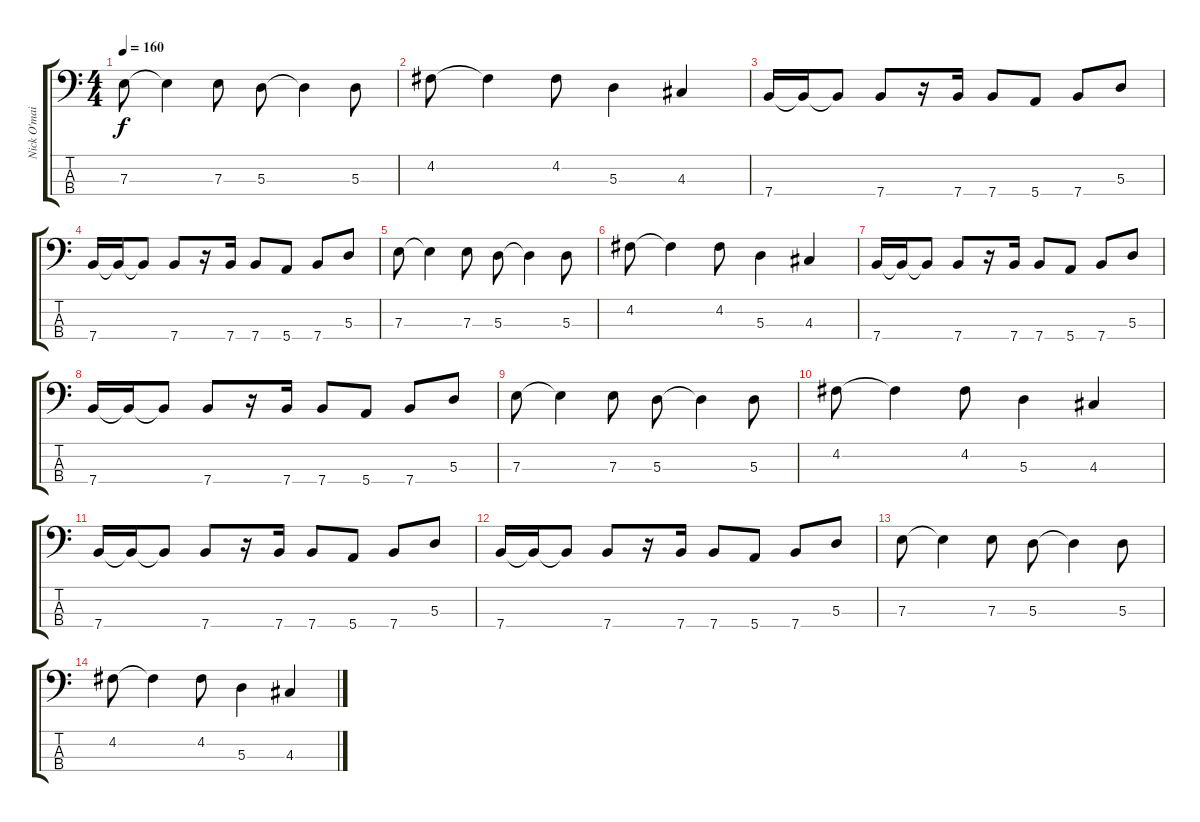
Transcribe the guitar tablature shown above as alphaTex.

\track ("Nick O'maily" "Nick O'mai") {instrument electricbasspick}
\staff {score tabs}
\tuning (G2 D2 A1 E1) {hide}
\ts (4 4)
\tempo 160
\clef f4
\ks c
7.3.8{dy f} 7.3{t}.4 7.3.8 5.3.8 5.3{t}.4 5.3.8 |
4.2.8 4.2{t}.4 4.2.8 5.3.4 4.3.4 |
7.4.16 7.4{t}.16 7.4{t}.8 7.4.8 r.16 7.4.16 7.4.8 5.4.8 7.4.8 5.3.8 |
7.4.16 7.4{t}.16 7.4{t}.8 7.4.8 r.16 7.4.16 7.4.8 5.4.8 7.4.8 5.3.8 |
7.3.8 7.3{t}.4 7.3.8 5.3.8 5.3{t}.4 5.3.8 |
4.2.8 4.2{t}.4 4.2.8 5.3.4 4.3.4 |
7.4.16 7.4{t}.16 7.4{t}.8 7.4.8 r.16 7.4.16 7.4.8 5.4.8 7.4.8 5.3.8 |
7.4.16 7.4{t}.16 7.4{t}.8 7.4.8 r.16 7.4.16 7.4.8 5.4.8 7.4.8 5.3.8 |
7.3.8 7.3{t}.4 7.3.8 5.3.8 5.3{t}.4 5.3.8 |
4.2.8 4.2{t}.4 4.2.8 5.3.4 4.3.4 |
7.4.16 7.4{t}.16 7.4{t}.8 7.4.8 r.16 7.4.16 7.4.8 5.4.8 7.4.8 5.3.8 |
7.4.16 7.4{t}.16 7.4{t}.8 7.4.8 r.16 7.4.16 7.4.8 5.4.8 7.4.8 5.3.8 |
7.3.8 7.3{t}.4 7.3.8 5.3.8 5.3{t}.4 5.3.8 |
4.2.8 4.2{t}.4 4.2.8 5.3.4 4.3.4
